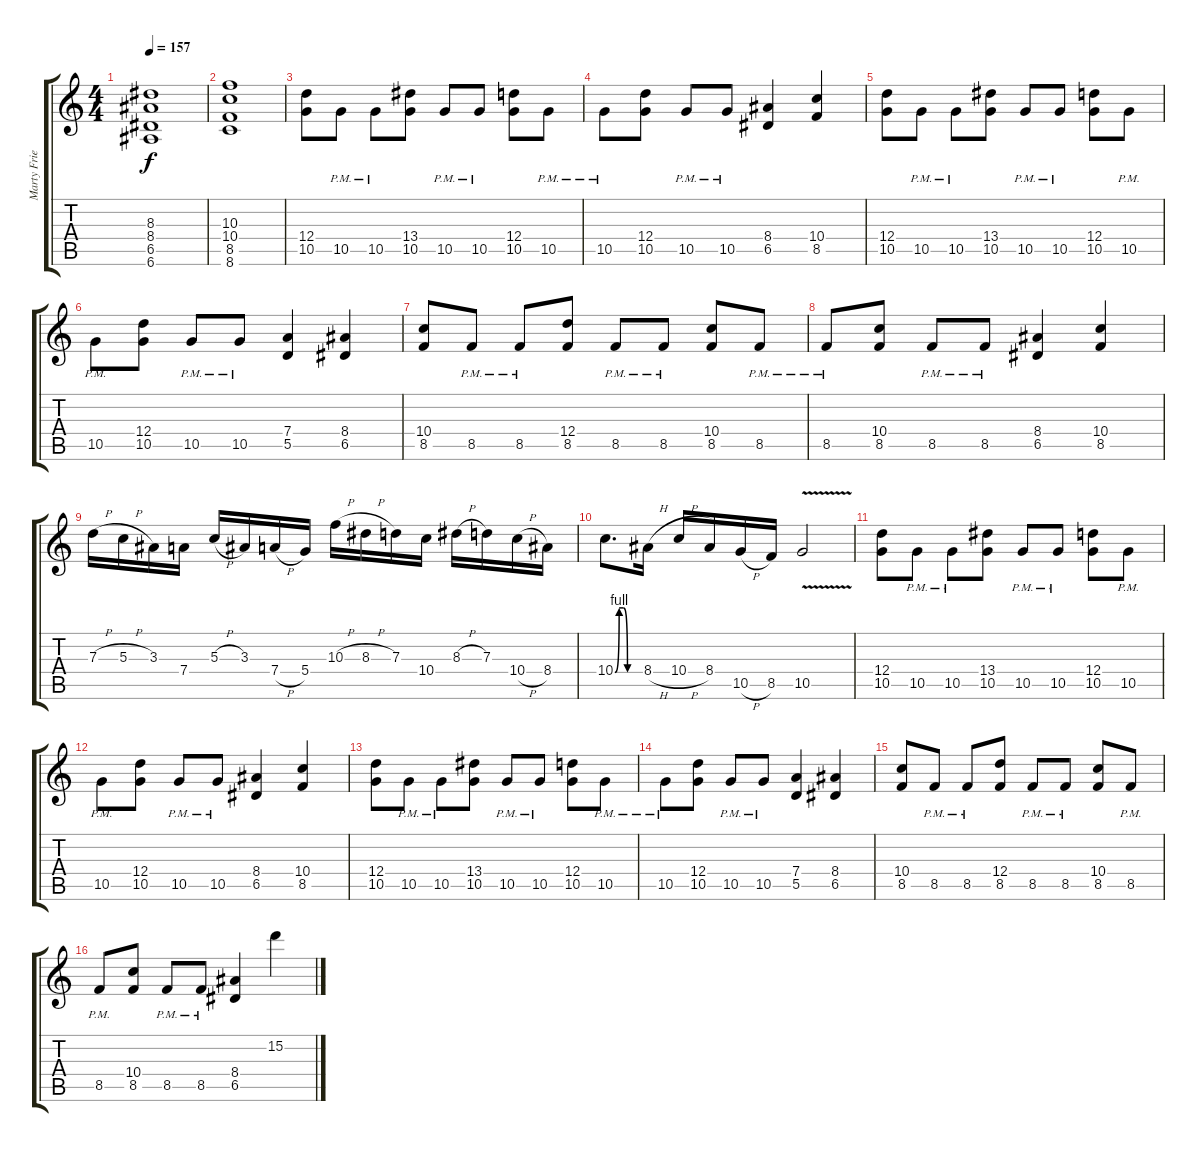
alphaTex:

\track ("Marty Friedman" "Marty Frie") {instrument distortionguitar}
\staff {score tabs}
\tuning (E4 B3 G3 D3 A2 E2) {hide}
\ts (4 4)
\tempo 157
\clef g2
\ks c
(8.3 8.4 6.5 6.6).1{dy f} |
(10.3 10.4 8.5 8.6).1 |
(12.4 10.5).8 10.5{pm}.8 10.5{pm}.8 (13.4 10.5).8 10.5{pm}.8 10.5{pm}.8 (12.4 10.5).8 10.5{pm}.8 |
10.5{pm}.8 (12.4 10.5).8 10.5{pm}.8 10.5{pm}.8 (8.4 6.5).4 (10.4 8.5).4 |
(12.4 10.5).8 10.5{pm}.8 10.5{pm}.8 (13.4 10.5).8 10.5{pm}.8 10.5{pm}.8 (12.4 10.5).8 10.5{pm}.8 |
10.5{pm}.8 (12.4 10.5).8 10.5{pm}.8 10.5{pm}.8 (7.4 5.5).4 (8.4 6.5).4 |
(10.4 8.5).8 8.5{pm}.8 8.5{pm}.8 (12.4 8.5).8 8.5{pm}.8 8.5{pm}.8 (10.4 8.5).8 8.5{pm}.8 |
8.5{pm}.8 (10.4 8.5).8 8.5{pm}.8 8.5{pm}.8 (8.4 6.5).4 (10.4 8.5).4 |
7.3{h}.16 5.3{h}.16 3.3.16 7.4.16 5.3{h}.16 3.3.16 7.4{h}.16 5.4.16 10.3{h}.16 8.3{h}.16 7.3.16 10.4.16 8.3{h}.16 7.3.16 10.4{h}.16 8.4.16 |
10.4{be (custom 0 0 10 4 20 4 30 0 60 0)}.8{d} 8.4{h}.16 10.4{h}.16 8.4.16 10.5{h}.16 8.5.16 10.5{v}.2 |
(12.4 10.5).8 10.5{pm}.8 10.5{pm}.8 (13.4 10.5).8 10.5{pm}.8 10.5{pm}.8 (12.4 10.5).8 10.5{pm}.8 |
10.5{pm}.8 (12.4 10.5).8 10.5{pm}.8 10.5{pm}.8 (8.4 6.5).4 (10.4 8.5).4 |
(12.4 10.5).8 10.5{pm}.8 10.5{pm}.8 (13.4 10.5).8 10.5{pm}.8 10.5{pm}.8 (12.4 10.5).8 10.5{pm}.8 |
10.5{pm}.8 (12.4 10.5).8 10.5{pm}.8 10.5{pm}.8 (7.4 5.5).4 (8.4 6.5).4 |
(10.4 8.5).8 8.5{pm}.8 8.5{pm}.8 (12.4 8.5).8 8.5{pm}.8 8.5{pm}.8 (10.4 8.5).8 8.5{pm}.8 |
8.5{pm}.8 (10.4 8.5).8 8.5{pm}.8 8.5{pm}.8 (8.4 6.5).4 15.2.4
